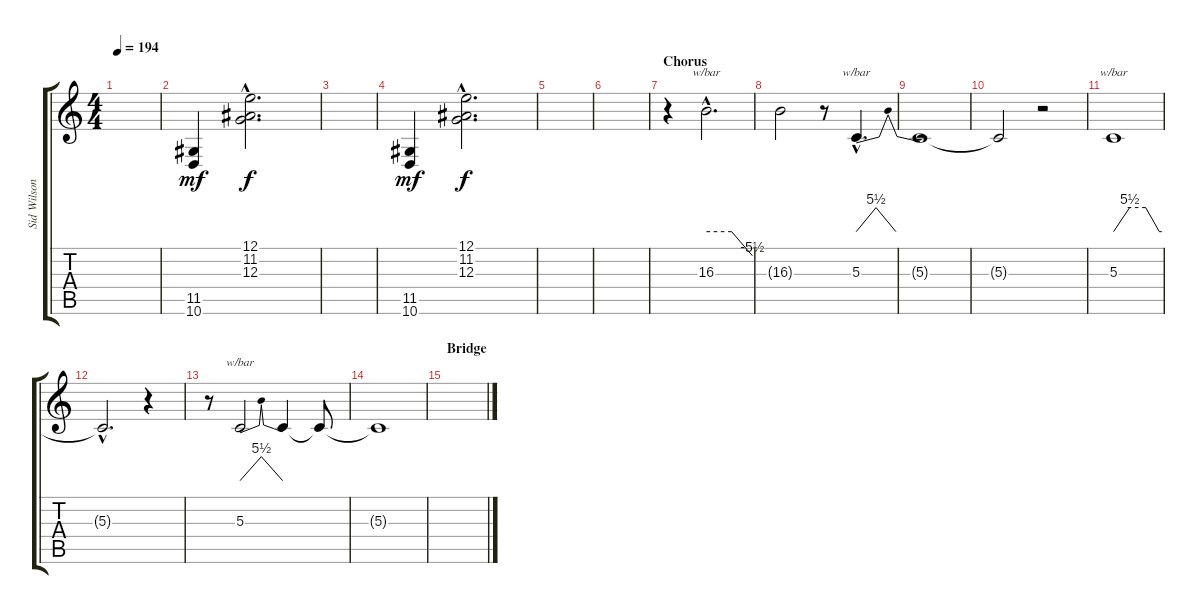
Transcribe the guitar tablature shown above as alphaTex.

\track ("Sid Wilson" "Sid Wilson") {instrument accordion}
\staff {score tabs}
\tuning (E4 B3 G3 D3 A2 E2) {hide}
\ts (4 4)
\tempo 194
\clef g2
\ks c
|
(11.5 10.6).4{dy mf} (12.1{hac} 11.2{hac} 12.3{hac}).2{d dy f} |
|
(11.5 10.6).4{dy mf} (12.1{hac} 11.2{hac} 12.3{hac}).2{d dy f} |
|
|
\section ("" "Chorus")
r.4 16.3{hac}.2{d tbe (custom default 0 0 33 0 60 -22) volume 4 instrument accordion} |
16.3{t}.2 r.8 5.3{hac}.4{d tbe (dip default 0 0 16 22 47 22 60 0) volume 7} |
5.3{t}.1 |
5.3{t}.2 r.2 |
5.3.1{tbe (custom default 0 0 20 22 40 22 57 0 60 0)} |
5.3{hac t}.2{d} r.4 |
r.8 5.3.2{tbe (dip default 0 0 14 22 42 22 60 0)} 5.3{t}.4 5.3{t}.8 |
5.3{t}.1 |
\section ("" "Bridge")
